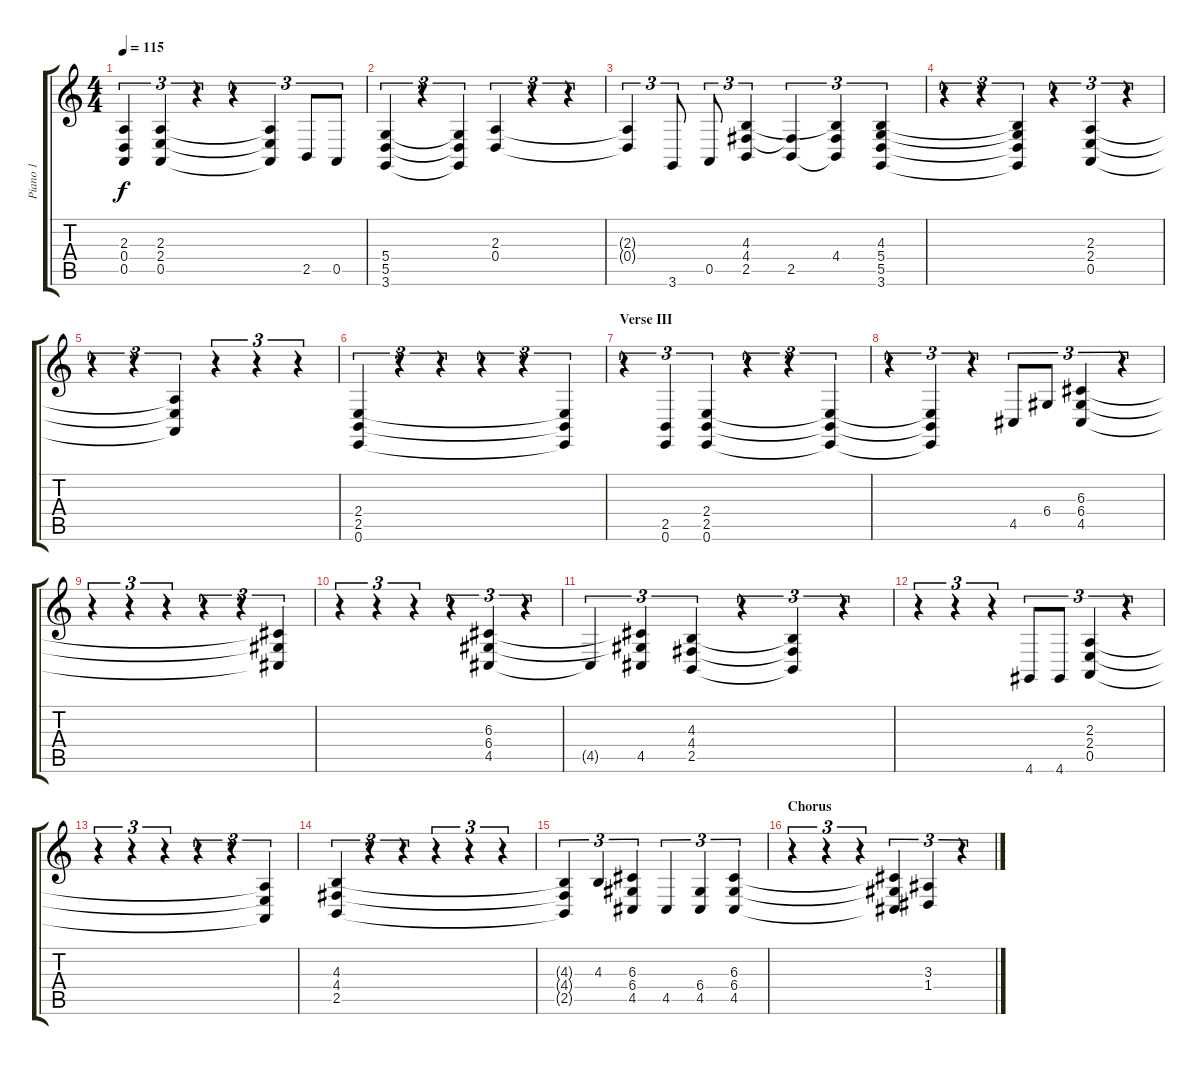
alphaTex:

\track ("Piano 1" "Piano 1") {instrument brightacousticpiano}
\staff {score tabs}
\tuning (E4 B3 G3 D3 A2 E2) {hide}
\ts (4 4)
\tempo 115
\clef g2
\ks c
(2.3{t} 0.4 0.5{t}).4{tu (3 2) dy f} (2.3 2.4 0.5).4{tu (3 2)} r.4{tu (3 2)} r.4{tu (3 2)} (2.3{t} 2.4{t} 0.5{t}).4{tu (3 2)} 2.5.8{tu (3 2)} 0.5.8{tu (3 2)} |
(5.4 5.5 3.6).4{tu (3 2)} r.4{tu (3 2)} (5.4{t} 5.5{t} 3.6{t}).4{tu (3 2)} (2.3 0.4).4{tu (3 2)} r.4{tu (3 2)} r.4{tu (3 2)} |
(2.3{t} 0.4{t}).4{tu (3 2)} 3.6.8{tu (3 2)} 0.5.8{tu (3 2)} (4.3 4.4 2.5).4{tu (3 2)} (4.4{t} 2.5).4{tu (3 2)} (4.3{t} 4.4 2.5{t}).4{tu (3 2)} (4.3 5.4 5.5 3.6).4{tu (3 2)} |
r.4{tu (3 2)} r.4{tu (3 2)} (4.3{t} 5.4{t} 5.5{t} 3.6{t}).4{tu (3 2)} r.4{tu (3 2)} (2.3 2.4 0.5).4{tu (3 2)} r.4{tu (3 2)} |
r.4{tu (3 2)} r.4{tu (3 2)} (2.3{t} 2.4{t} 0.5{t}).4{tu (3 2)} r.4{tu (3 2)} r.4{tu (3 2)} r.4{tu (3 2)} |
(2.4 2.5 0.6).4{tu (3 2)} r.4{tu (3 2)} r.4{tu (3 2)} r.4{tu (3 2)} r.4{tu (3 2)} (2.4{t} 2.5{t} 0.6{t}).4{tu (3 2)} |
\section ("" "Verse III")
r.4{tu (3 2)} (2.5 0.6).4{tu (3 2)} (2.4 2.5 0.6).4{tu (3 2)} r.4{tu (3 2)} r.4{tu (3 2)} (2.4{t} 2.5{t} 0.6{t}).4{tu (3 2)} |
r.4{tu (3 2)} (2.4{t} 2.5{t} 0.6{t}).4{tu (3 2)} r.4{tu (3 2)} 4.5.8{tu (3 2)} 6.4.8{tu (3 2)} (6.3 6.4 4.5).4{tu (3 2)} r.4{tu (3 2)} |
r.4{tu (3 2)} r.4{tu (3 2)} r.4{tu (3 2)} r.4{tu (3 2)} r.4{tu (3 2)} (6.3{t} 6.4{t} 4.5{t}).4{tu (3 2)} |
r.4{tu (3 2)} r.4{tu (3 2)} r.4{tu (3 2)} r.4{tu (3 2)} (6.3 6.4 4.5).4{tu (3 2)} r.4{tu (3 2)} |
4.5{t}.4{tu (3 2)} (6.3{t} 6.4{t} 4.5).4{tu (3 2)} (4.3 4.4 2.5).4{tu (3 2)} r.4{tu (3 2)} (4.3{t} 4.4{t} 2.5{t}).4{tu (3 2)} r.4{tu (3 2)} |
r.4{tu (3 2)} r.4{tu (3 2)} r.4{tu (3 2)} 4.6.8{tu (3 2)} 4.6.8{tu (3 2)} (2.3 2.4 0.5).4{tu (3 2)} r.4{tu (3 2)} |
r.4{tu (3 2)} r.4{tu (3 2)} r.4{tu (3 2)} r.4{tu (3 2)} r.4{tu (3 2)} (2.3{t} 2.4{t} 0.5{t}).4{tu (3 2)} |
(4.3 4.4 2.5).4{tu (3 2)} r.4{tu (3 2)} r.4{tu (3 2)} r.4{tu (3 2)} r.4{tu (3 2)} r.4{tu (3 2)} |
(4.3{t} 4.4{t} 2.5{t}).4{tu (3 2)} 4.3.4{tu (3 2)} (6.3 6.4 4.5).4{tu (3 2)} 4.5.4{tu (3 2)} (6.4 4.5).4{tu (3 2)} (6.3 6.4 4.5).4{tu (3 2)} |
\section ("" "Chorus")
r.4{tu (3 2)} r.4{tu (3 2)} r.4{tu (3 2)} (6.3{t} 6.4{t} 4.5{t}).4{tu (3 2)} (3.3 1.4).4{tu (3 2)} r.4{tu (3 2)}
